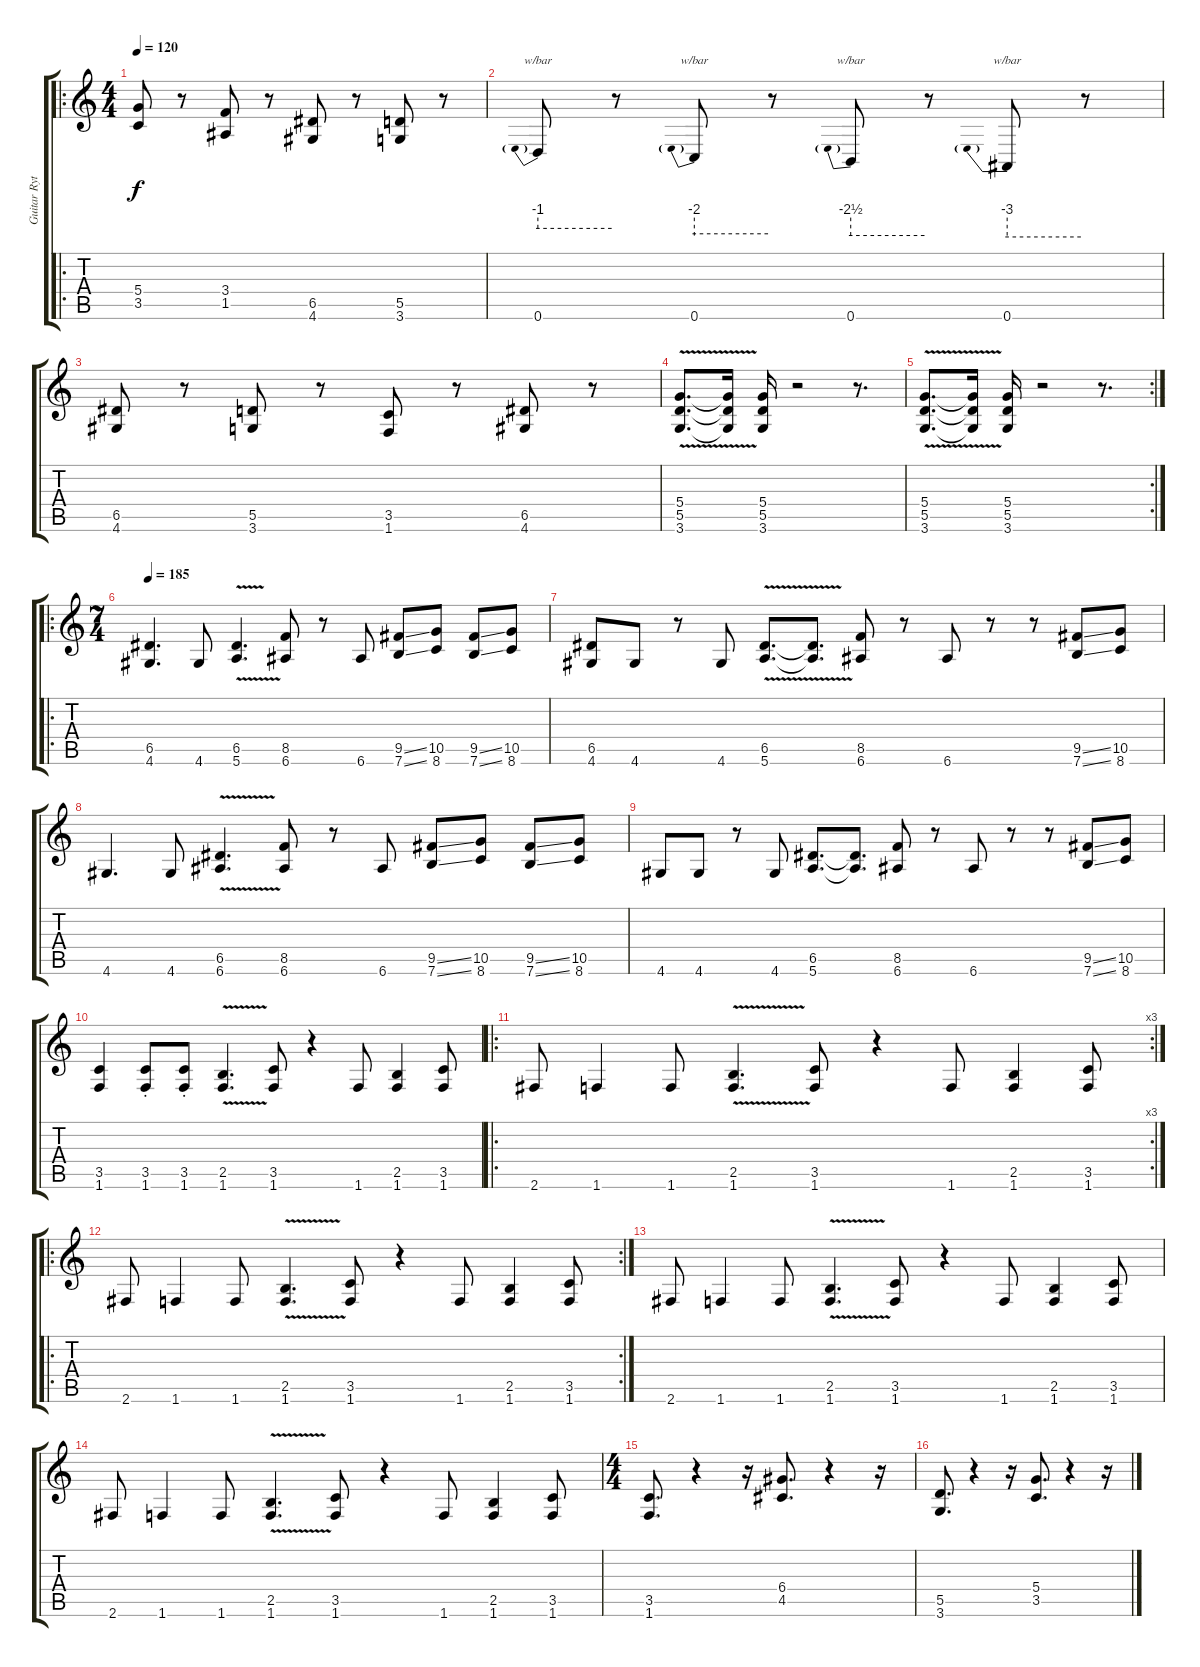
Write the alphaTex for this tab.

\track ("Guitar Rythym" "Guitar Ryt") {instrument distortionguitar}
\staff {score tabs}
\tuning (E4 B3 G3 D3 A2 E2) {hide}
\ro
\ts (4 4)
\tempo 120
\clef g2
\ks c
(5.4 3.5).8{dy f instrument distortionguitar} r.8 (3.4 1.5).8 r.8 (6.5 4.6).8 r.8 (5.5 3.6).8 r.8 |
0.6.8{tbe (predive default 0 -4 60 -4)} r.8 0.6.8{tbe (predive default 0 -8 60 -8)} r.8 0.6.8{tbe (predive default 0 -10 60 -10)} r.8 0.6.8{tbe (predive default 0 -12 60 -12)} r.8 |
(6.5 4.6).8 r.8 (5.5 3.6).8 r.8 (3.5 1.6).8 r.8 (6.5 4.6).8 r.8 |
(5.4{v} 5.5 3.6).8{d} (5.4{t} 5.5{t} 3.6{t}).16 (5.4 5.5 3.6).16 r.2 r.8{d} |
\rc 2
(5.4{v} 5.5 3.6).8{d} (5.4{t} 5.5{t} 3.6{t}).16 (5.4 5.5 3.6).16 r.2 r.8{d} |
\ro
\ts (7 4)
\tempo 185
(6.5 4.6).4{d} 4.6.8 (6.5{v} 5.6{v}).4{d} (8.5 6.6).8 r.8 6.6.8 (9.5{ss} 7.6{ss}).8 (10.5 8.6).8 (9.5{ss} 7.6{ss}).8 (10.5 8.6).8 |
(6.5 4.6).8 4.6.8 r.8 4.6.8 (6.5 5.6{v}).8{d} (6.5{t} 5.6{t}).8{d} (8.5 6.6).8 r.8 6.6.8 r.8 r.8 (9.5{ss} 7.6{ss}).8 (10.5 8.6).8 |
4.6.4{d} 4.6.8 (6.5{v} 6.6).4{d} (8.5 6.6).8 r.8 6.6.8 (9.5{ss} 7.6{ss}).8 (10.5 8.6).8 (9.5{ss} 7.6{ss}).8 (10.5 8.6).8 |
4.6.8 4.6.8 r.8 4.6.8 (6.5 5.6).8{d} (6.5{t} 5.6{t}).8{d} (8.5 6.6).8 r.8 6.6.8 r.8 r.8 (9.5{ss} 7.6{ss}).8 (10.5 8.6).8 |
(3.5 1.6).4 (3.5{st} 1.6).8 (3.5{st} 1.6).8 (2.5{v} 1.6).4{d} (3.5 1.6).8 r.4 1.6.8 (2.5 1.6).4 (3.5 1.6).8 |
\ro
\rc 3
2.6.8 1.6.4 1.6.8 (2.5{v} 1.6).4{d} (3.5 1.6).8 r.4 1.6.8 (2.5 1.6).4 (3.5 1.6).8 |
\ro
\rc 2
2.6.8 1.6.4 1.6.8 (2.5{v} 1.6).4{d} (3.5 1.6).8 r.4 1.6.8 (2.5 1.6).4 (3.5 1.6).8 |
2.6.8 1.6.4 1.6.8 (2.5{v} 1.6).4{d} (3.5 1.6).8 r.4 1.6.8 (2.5 1.6).4 (3.5 1.6).8 |
2.6.8 1.6.4 1.6.8 (2.5{v} 1.6).4{d} (3.5 1.6).8 r.4 1.6.8 (2.5 1.6).4 (3.5 1.6).8 |
\ts (4 4)
(3.5 1.6).8{d} r.4 r.16 (6.4 4.5).8{d} r.4 r.16 |
(5.5 3.6).8{d} r.4 r.16 (5.4 3.5).8{d} r.4 r.16
